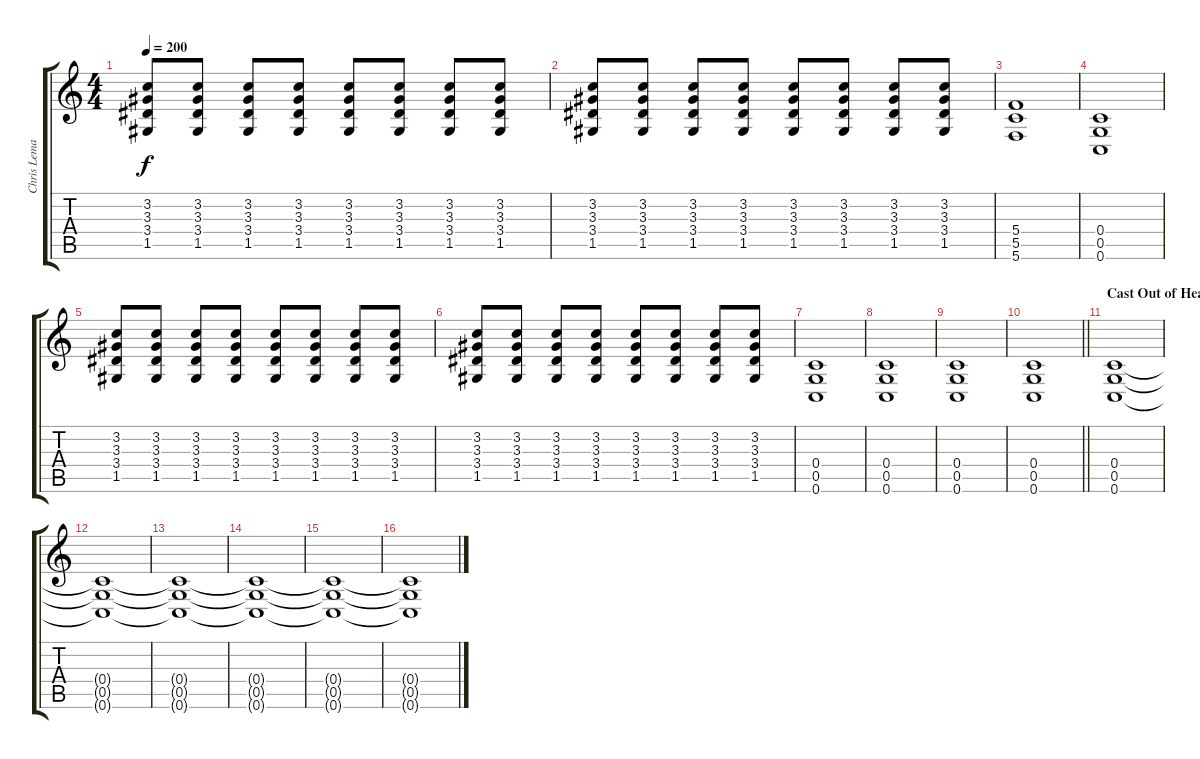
\track ("Chris Lemasters" "Chris Lema") {instrument overdrivenguitar}
\staff {score tabs}
\tuning (D4 A3 F3 C3 G2 C2) {hide}
\ts (4 4)
\tempo 200
\clef g2
\ks c
(3.2 3.3 3.4 1.5).8{dy f} (3.2 3.3 3.4 1.5).8 (3.2 3.3 3.4 1.5).8 (3.2 3.3 3.4 1.5).8 (3.2 3.3 3.4 1.5).8 (3.2 3.3 3.4 1.5).8 (3.2 3.3 3.4 1.5).8 (3.2 3.3 3.4 1.5).8 |
(3.2 3.3 3.4 1.5).8 (3.2 3.3 3.4 1.5).8 (3.2 3.3 3.4 1.5).8 (3.2 3.3 3.4 1.5).8 (3.2 3.3 3.4 1.5).8 (3.2 3.3 3.4 1.5).8 (3.2 3.3 3.4 1.5).8 (3.2 3.3 3.4 1.5).8 |
(5.4 5.5 5.6).1 |
(0.4 0.5 0.6).1 |
(3.2 3.3 3.4 1.5).8 (3.2 3.3 3.4 1.5).8 (3.2 3.3 3.4 1.5).8 (3.2 3.3 3.4 1.5).8 (3.2 3.3 3.4 1.5).8 (3.2 3.3 3.4 1.5).8 (3.2 3.3 3.4 1.5).8 (3.2 3.3 3.4 1.5).8 |
(3.2 3.3 3.4 1.5).8 (3.2 3.3 3.4 1.5).8 (3.2 3.3 3.4 1.5).8 (3.2 3.3 3.4 1.5).8 (3.2 3.3 3.4 1.5).8 (3.2 3.3 3.4 1.5).8 (3.2 3.3 3.4 1.5).8 (3.2 3.3 3.4 1.5).8 |
(0.4 0.5 0.6).1 |
(0.4 0.5 0.6).1 |
(0.4 0.5 0.6).1 |
\barLineRight lightlight
(0.4 0.5 0.6).1 |
\section ("" "Cast Out of Heaven/Spit Out of Hell")
(0.4 0.5 0.6).1 |
(0.4{t} 0.5{t} 0.6{t}).1 |
(0.4{t} 0.5{t} 0.6{t}).1 |
(0.4{t} 0.5{t} 0.6{t}).1 |
(0.4{t} 0.5{t} 0.6{t}).1 |
(0.4{t} 0.5{t} 0.6{t}).1
